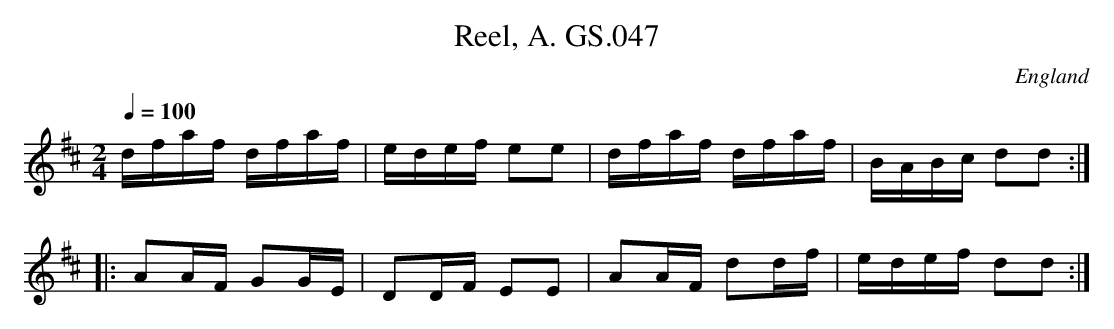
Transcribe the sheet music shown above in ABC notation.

X:1
T:Reel, A. GS.047
L:1/16
M:2/4
O:England
Q:1/4=100
K:D major
dfaf dfaf | edef e2e2 | dfaf dfaf | BABc d2d2 :|!
|: A2AF G2GE | D2DF E2E2 | A2AF d2df | edef d2d2 :|
